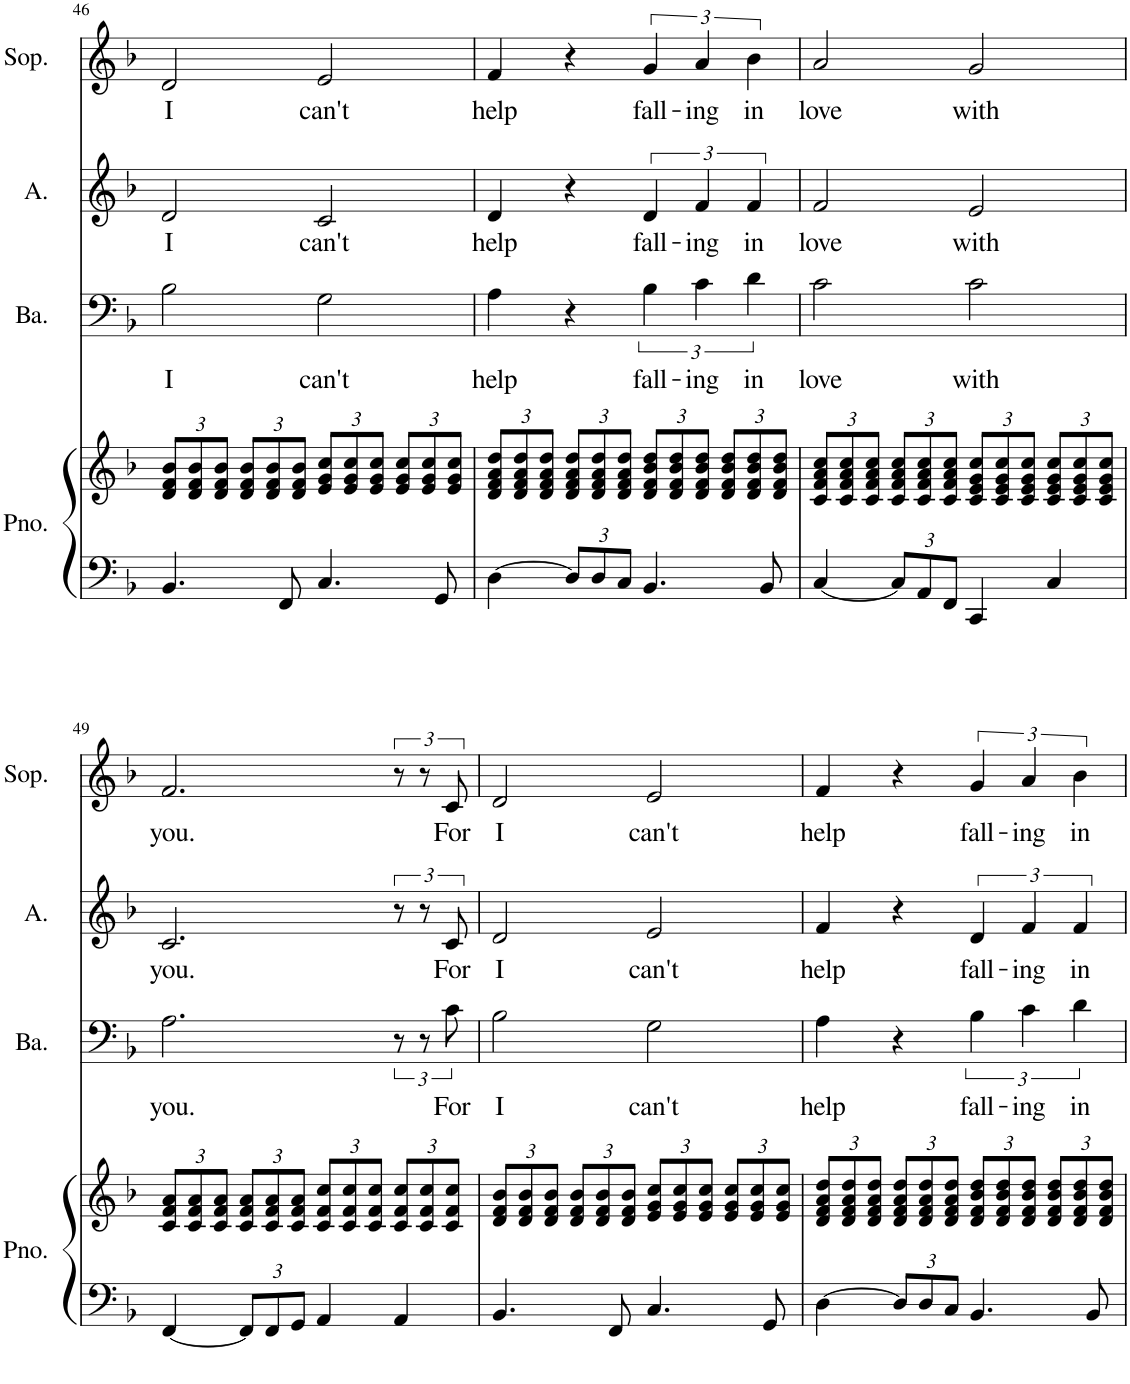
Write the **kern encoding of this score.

**kern	**kern	**kern	**text	**kern	**text	**kern	**text
*part4	*part4	*part3	*part3	*part2	*part2	*part1	*part1
*staff5	*staff4	*staff3	*staff3	*staff2	*staff2	*staff1	*staff1
*I"Piano	*	*I"Bariton	*	*I"Alt	*	*I"Sopraan	*
*I'Pno.	*	*I'Ba.	*	*I'A.	*	*I'Sop.	*
!!LO:PB:g=z
*clefF4	*clefG2	*clefF4	*	*clefG2	*	*clefG2	*
*k[b-]	*k[b-]	*k[b-]	*	*k[b-]	*	*k[b-]	*
*M4/4	*M4/4	*M4/4	*	*M4/4	*	*M4/4	*
*	*Xbrackettup	*	*	*	*	*	*
=46	=46	=46	=46	=46	=46	=46	=46
!	!	!	!LO:LY:b	!	!LO:LY:b	!	!LO:LY:b
4.BB-/	12d/ 12f/ 12b-/L	2B-\	I	2d/	I	2d/	I
.	12d/ 12f/ 12b-/	.	.	.	.	.	.
.	12d/ 12f/ 12b-/J	.	.	.	.	.	.
.	12d/ 12f/ 12b-/L	.	.	.	.	.	.
.	12d/ 12f/ 12b-/	.	.	.	.	.	.
8FF/	.	.	.	.	.	.	.
.	12d/ 12f/ 12b-/J	.	.	.	.	.	.
!	!	!	!LO:LY:b	!	!LO:LY:b	!	!LO:LY:b
4.C/	12e/ 12g/ 12cc/L	2G\	can't	2c/	can't	2e/	can't
.	12e/ 12g/ 12cc/	.	.	.	.	.	.
.	12e/ 12g/ 12cc/J	.	.	.	.	.	.
.	12e/ 12g/ 12cc/L	.	.	.	.	.	.
.	12e/ 12g/ 12cc/	.	.	.	.	.	.
8GG/	.	.	.	.	.	.	.
.	12e/ 12g/ 12cc/J	.	.	.	.	.	.
=47	=47	=47	=47	=47	=47	=47	=47
!	!	!	!LO:LY:b	!	!LO:LY:b	!	!LO:LY:b
[4D\	12d/ 12f/ 12a/ 12dd/L	4A\	help	4d/	help	4f/	help
.	12d/ 12f/ 12a/ 12dd/	.	.	.	.	.	.
.	12d/ 12f/ 12a/ 12dd/J	.	.	.	.	.	.
*Xbrackettup	*	*	*	*	*	*	*
12D/L]	12d/ 12f/ 12a/ 12dd/L	4r	.	4r	.	4r	.
12D/	12d/ 12f/ 12a/ 12dd/	.	.	.	.	.	.
12C/J	12d/ 12f/ 12a/ 12dd/J	.	.	.	.	.	.
!	!	!	!LO:LY:b	!	!LO:LY:b	!	!LO:LY:b
4.BB-/	12d/ 12f/ 12b-/ 12dd/L	6B-\	fall-	6d/	fall-	6g/	fall-
.	12d/ 12f/ 12b-/ 12dd/	.	.	.	.	.	.
!	!	!	!LO:LY:b	!	!LO:LY:b	!	!LO:LY:b
.	12d/ 12f/ 12b-/ 12dd/J	6c\	-ing	6f/	-ing	6a/	-ing
.	12d/ 12f/ 12b-/ 12dd/L	.	.	.	.	.	.
!	!	!	!LO:LY:b	!	!LO:LY:b	!	!LO:LY:b
.	12d/ 12f/ 12b-/ 12dd/	6d\	in	6f/	in	6b-\	in
8BB-/	.	.	.	.	.	.	.
.	12d/ 12f/ 12b-/ 12dd/J	.	.	.	.	.	.
=48	=48	=48	=48	=48	=48	=48	=48
!	!	!	!LO:LY:b	!	!LO:LY:b	!	!LO:LY:b
[4C/	12c/ 12f/ 12a/ 12cc/L	2c\	love	2f/	love	2a/	love
.	12c/ 12f/ 12a/ 12cc/	.	.	.	.	.	.
.	12c/ 12f/ 12a/ 12cc/J	.	.	.	.	.	.
12C/L]	12c/ 12f/ 12a/ 12cc/L	.	.	.	.	.	.
12AA/	12c/ 12f/ 12a/ 12cc/	.	.	.	.	.	.
12FF/J	12c/ 12f/ 12a/ 12cc/J	.	.	.	.	.	.
!	!	!	!LO:LY:b	!	!LO:LY:b	!	!LO:LY:b
4CC/	12c/ 12e/ 12g/ 12cc/L	2c\	with	2e/	with	2g/	with
.	12c/ 12e/ 12g/ 12cc/	.	.	.	.	.	.
.	12c/ 12e/ 12g/ 12cc/J	.	.	.	.	.	.
4C/	12c/ 12e/ 12g/ 12cc/L	.	.	.	.	.	.
.	12c/ 12e/ 12g/ 12cc/	.	.	.	.	.	.
.	12c/ 12e/ 12g/ 12cc/J	.	.	.	.	.	.
!!LO:LB:g=z
=49	=49	=49	=49	=49	=49	=49	=49
!	!	!	!LO:LY:b	!	!LO:LY:b	!	!LO:LY:b
[4FF/	12c/ 12f/ 12a/L	2.A\	you.	2.c/	you.	2.f/	you.
.	12c/ 12f/ 12a/	.	.	.	.	.	.
.	12c/ 12f/ 12a/J	.	.	.	.	.	.
12FF/L]	12c/ 12f/ 12a/L	.	.	.	.	.	.
12FF/	12c/ 12f/ 12a/	.	.	.	.	.	.
12GG/J	12c/ 12f/ 12a/J	.	.	.	.	.	.
4AA/	12c/ 12f/ 12cc/L	.	.	.	.	.	.
.	12c/ 12f/ 12cc/	.	.	.	.	.	.
.	12c/ 12f/ 12cc/J	.	.	.	.	.	.
4AA/	12c/ 12f/ 12cc/L	12r	.	12r	.	12r	.
.	12c/ 12f/ 12cc/	12r	.	12r	.	12r	.
!	!	!	!LO:LY:b	!	!LO:LY:b	!	!LO:LY:b
.	12c/ 12f/ 12cc/J	12c\	For	12c/	For	12c/	For
=50	=50	=50	=50	=50	=50	=50	=50
!	!	!	!LO:LY:b	!	!LO:LY:b	!	!LO:LY:b
4.BB-/	12d/ 12f/ 12b-/L	2B-\	I	2d/	I	2d/	I
.	12d/ 12f/ 12b-/	.	.	.	.	.	.
.	12d/ 12f/ 12b-/J	.	.	.	.	.	.
.	12d/ 12f/ 12b-/L	.	.	.	.	.	.
.	12d/ 12f/ 12b-/	.	.	.	.	.	.
8FF/	.	.	.	.	.	.	.
.	12d/ 12f/ 12b-/J	.	.	.	.	.	.
!	!	!	!LO:LY:b	!	!LO:LY:b	!	!LO:LY:b
4.C/	12e/ 12g/ 12cc/L	2G\	can't	2e/	can't	2e/	can't
.	12e/ 12g/ 12cc/	.	.	.	.	.	.
.	12e/ 12g/ 12cc/J	.	.	.	.	.	.
.	12e/ 12g/ 12cc/L	.	.	.	.	.	.
.	12e/ 12g/ 12cc/	.	.	.	.	.	.
8GG/	.	.	.	.	.	.	.
.	12e/ 12g/ 12cc/J	.	.	.	.	.	.
=51	=51	=51	=51	=51	=51	=51	=51
!	!	!	!LO:LY:b	!	!LO:LY:b	!	!LO:LY:b
[4D\	12d/ 12f/ 12a/ 12dd/L	4A\	help	4f/	help	4f/	help
.	12d/ 12f/ 12a/ 12dd/	.	.	.	.	.	.
.	12d/ 12f/ 12a/ 12dd/J	.	.	.	.	.	.
12D/L]	12d/ 12f/ 12a/ 12dd/L	4r	.	4r	.	4r	.
12D/	12d/ 12f/ 12a/ 12dd/	.	.	.	.	.	.
12C/J	12d/ 12f/ 12a/ 12dd/J	.	.	.	.	.	.
!	!	!	!LO:LY:b	!	!LO:LY:b	!	!LO:LY:b
4.BB-/	12d/ 12f/ 12b-/ 12dd/L	6B-\	fall-	6d/	fall-	6g/	fall-
.	12d/ 12f/ 12b-/ 12dd/	.	.	.	.	.	.
!	!	!	!LO:LY:b	!	!LO:LY:b	!	!LO:LY:b
.	12d/ 12f/ 12b-/ 12dd/J	6c\	-ing	6f/	-ing	6a/	-ing
.	12d/ 12f/ 12b-/ 12dd/L	.	.	.	.	.	.
!	!	!	!LO:LY:b	!	!LO:LY:b	!	!LO:LY:b
.	12d/ 12f/ 12b-/ 12dd/	6d\	in	6f/	in	6b-\	in
8BB-/	.	.	.	.	.	.	.
.	12d/ 12f/ 12b-/ 12dd/J	.	.	.	.	.	.
=	=	=	=	=	=	=	=
*-	*-	*-	*-	*-	*-	*-	*-
